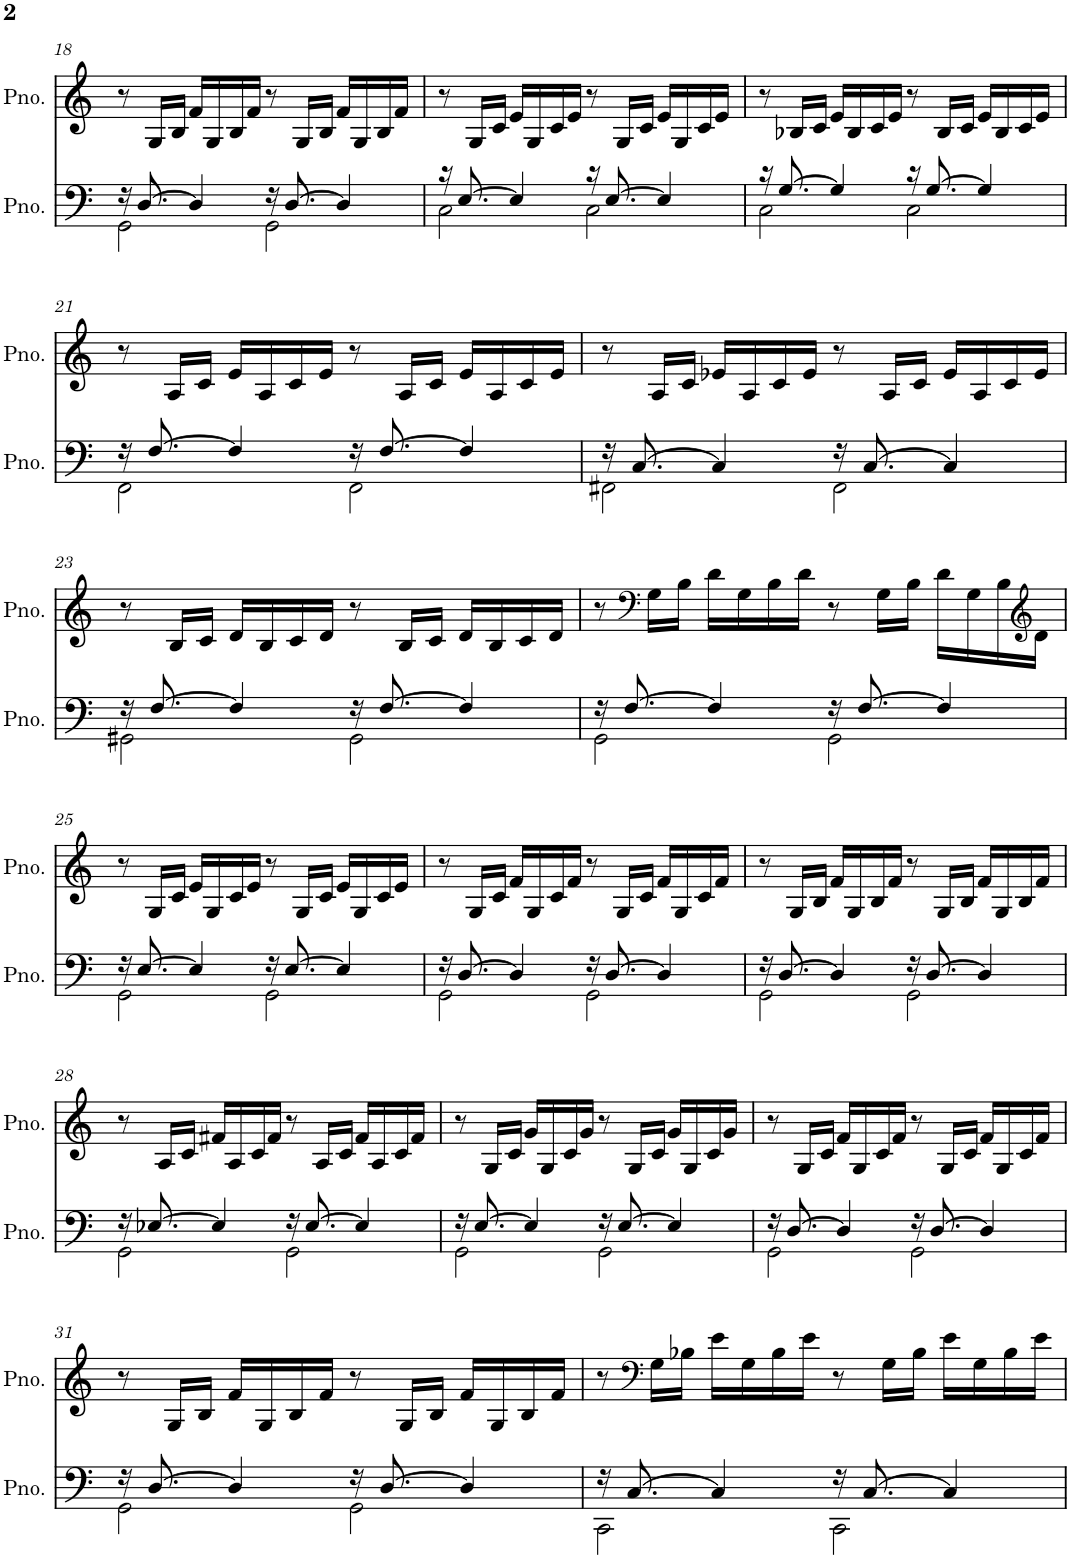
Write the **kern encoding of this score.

**kern	**kern
*part2	*part1
*staff2	*staff1
*I"Grand Piano, Left hand	*I"Grand Piano, Right hand
*I'Pno.	*I'Pno.
!!LO:PB:g=z
*clefG2	*clefG2
*k[]	*k[]
*M4/4	*M4/4
=18	=18
*^	*
16r	2GG\	8r
[8.D/	.	.
.	.	16G/LL
.	.	16B/JJ
4D/]	.	16f/LL
.	.	16G/
.	.	16B/
.	.	16f/JJ
16r	2GG\	8r
[8.D/	.	.
.	.	16G/LL
.	.	16B/JJ
4D/]	.	16f/LL
.	.	16G/
.	.	16B/
.	.	16f/JJ
=19	=19	=19
16r	2C\	8r
[8.E/	.	.
.	.	16G/LL
.	.	16c/JJ
4E/]	.	16e/LL
.	.	16G/
.	.	16c/
.	.	16e/JJ
16r	2C\	8r
[8.E/	.	.
.	.	16G/LL
.	.	16c/JJ
4E/]	.	16e/LL
.	.	16G/
.	.	16c/
.	.	16e/JJ
=20	=20	=20
16r	2C\	8r
[8.G/	.	.
.	.	16B-X/LL
.	.	16c/JJ
4G/]	.	16e/LL
.	.	16B-/
.	.	16c/
.	.	16e/JJ
16r	2C\	8r
[8.G/	.	.
.	.	16B-/LL
.	.	16c/JJ
4G/]	.	16e/LL
.	.	16B-/
.	.	16c/
.	.	16e/JJ
!!LO:LB:g=z
=21	=21	=21
16r	2FF\	8r
[8.F/	.	.
.	.	16A/LL
.	.	16c/JJ
4F/]	.	16e/LL
.	.	16A/
.	.	16c/
.	.	16e/JJ
16r	2FF\	8r
[8.F/	.	.
.	.	16A/LL
.	.	16c/JJ
4F/]	.	16e/LL
.	.	16A/
.	.	16c/
.	.	16e/JJ
=22	=22	=22
16r	2FF#X\	8r
[8.C/	.	.
.	.	16A/LL
.	.	16c/JJ
4C/]	.	16e-X/LL
.	.	16A/
.	.	16c/
.	.	16e-/JJ
16r	2FF#\	8r
[8.C/	.	.
.	.	16A/LL
.	.	16c/JJ
4C/]	.	16e-/LL
.	.	16A/
.	.	16c/
.	.	16e-/JJ
!!LO:LB:g=z
=23	=23	=23
16r	2GG#X\	8r
[8.F/	.	.
.	.	16B/LL
.	.	16c/JJ
4F/]	.	16d/LL
.	.	16B/
.	.	16c/
.	.	16d/JJ
16r	2GG#\	8r
[8.F/	.	.
.	.	16B/LL
.	.	16c/JJ
4F/]	.	16d/LL
.	.	16B/
.	.	16c/
.	.	16d/JJ
=24	=24	=24
16r	2GG\	8r
[8.F/	.	.
*	*	*clefF4
.	.	16G\LL
.	.	16B\JJ
4F/]	.	16d\LL
.	.	16G\
.	.	16B\
.	.	16d\JJ
16r	2GG\	8r
[8.F/	.	.
.	.	16G\LL
.	.	16B\JJ
4F/]	.	16d\LL
.	.	16G\
.	.	16B\
*	*	*clefG2
.	.	16d\JJ
!!LO:LB:g=z
=25	=25	=25
16r	2GG\	8r
[8.E/	.	.
.	.	16G/LL
.	.	16c/JJ
4E/]	.	16e/LL
.	.	16G/
.	.	16c/
.	.	16e/JJ
16r	2GG\	8r
[8.E/	.	.
.	.	16G/LL
.	.	16c/JJ
4E/]	.	16e/LL
.	.	16G/
.	.	16c/
.	.	16e/JJ
=26	=26	=26
16r	2GG\	8r
[8.D/	.	.
.	.	16G/LL
.	.	16c/JJ
4D/]	.	16f/LL
.	.	16G/
.	.	16c/
.	.	16f/JJ
16r	2GG\	8r
[8.D/	.	.
.	.	16G/LL
.	.	16c/JJ
4D/]	.	16f/LL
.	.	16G/
.	.	16c/
.	.	16f/JJ
=27	=27	=27
16r	2GG\	8r
[8.D/	.	.
.	.	16G/LL
.	.	16B/JJ
4D/]	.	16f/LL
.	.	16G/
.	.	16B/
.	.	16f/JJ
16r	2GG\	8r
[8.D/	.	.
.	.	16G/LL
.	.	16B/JJ
4D/]	.	16f/LL
.	.	16G/
.	.	16B/
.	.	16f/JJ
!!LO:LB:g=z
=28	=28	=28
16r	2GG\	8r
[8.E-X/	.	.
.	.	16A/LL
.	.	16c/JJ
4E-/]	.	16f#X/LL
.	.	16A/
.	.	16c/
.	.	16f#/JJ
16r	2GG\	8r
[8.E-/	.	.
.	.	16A/LL
.	.	16c/JJ
4E-/]	.	16f#/LL
.	.	16A/
.	.	16c/
.	.	16f#/JJ
=29	=29	=29
16r	2GG\	8r
[8.E/	.	.
.	.	16G/LL
.	.	16c/JJ
4E/]	.	16g/LL
.	.	16G/
.	.	16c/
.	.	16g/JJ
16r	2GG\	8r
[8.E/	.	.
.	.	16G/LL
.	.	16c/JJ
4E/]	.	16g/LL
.	.	16G/
.	.	16c/
.	.	16g/JJ
=30	=30	=30
16r	2GG\	8r
[8.D/	.	.
.	.	16G/LL
.	.	16c/JJ
4D/]	.	16f/LL
.	.	16G/
.	.	16c/
.	.	16f/JJ
16r	2GG\	8r
[8.D/	.	.
.	.	16G/LL
.	.	16c/JJ
4D/]	.	16f/LL
.	.	16G/
.	.	16c/
.	.	16f/JJ
!!LO:LB:g=z
=31	=31	=31
16r	2GG\	8r
[8.D/	.	.
.	.	16G/LL
.	.	16B/JJ
4D/]	.	16f/LL
.	.	16G/
.	.	16B/
.	.	16f/JJ
16r	2GG\	8r
[8.D/	.	.
.	.	16G/LL
.	.	16B/JJ
4D/]	.	16f/LL
.	.	16G/
.	.	16B/
.	.	16f/JJ
=32	=32	=32
16r	2CC\	8r
[8.C/	.	.
*	*	*clefF4
.	.	16G\LL
.	.	16B-X\JJ
4C/]	.	16e\LL
.	.	16G\
.	.	16B-\
.	.	16e\JJ
16r	2CC\	8r
[8.C/	.	.
.	.	16G\LL
.	.	16B-\JJ
4C/]	.	16e\LL
.	.	16G\
.	.	16B-\
.	.	16e\JJ
*v	*v	*
=	=
*-	*-
